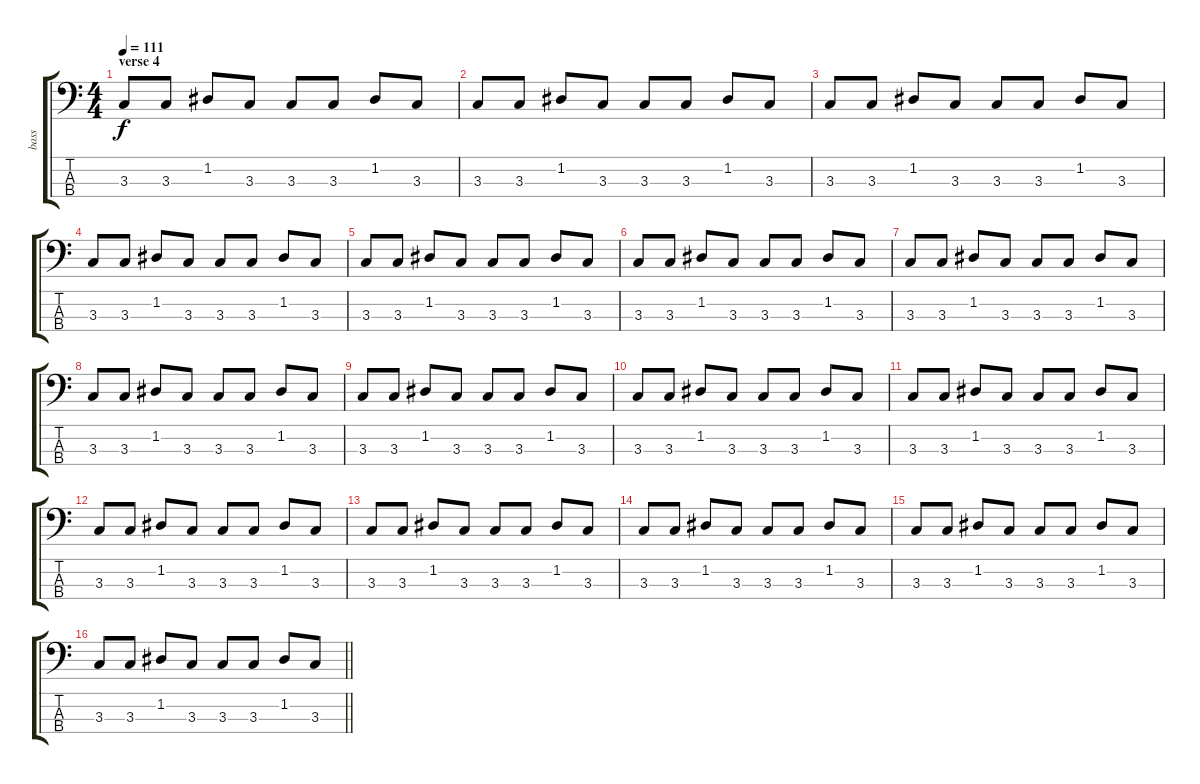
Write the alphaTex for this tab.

\track ("bass " "bass ") {instrument electricguitarjazz}
\staff {score tabs}
\tuning (G2 D2 A1 E1) {hide}
\ts (4 4)
\section ("" "verse 4")
\tempo 111
\clef f4
\ks c
3.3.8{dy f} 3.3.8 1.2.8 3.3.8 3.3.8 3.3.8 1.2.8 3.3.8 |
3.3.8 3.3.8 1.2.8 3.3.8 3.3.8 3.3.8 1.2.8 3.3.8 |
3.3.8 3.3.8 1.2.8 3.3.8 3.3.8 3.3.8 1.2.8 3.3.8 |
3.3.8 3.3.8 1.2.8 3.3.8 3.3.8 3.3.8 1.2.8 3.3.8 |
3.3.8 3.3.8 1.2.8 3.3.8 3.3.8 3.3.8 1.2.8 3.3.8 |
3.3.8 3.3.8 1.2.8 3.3.8 3.3.8 3.3.8 1.2.8 3.3.8 |
3.3.8 3.3.8 1.2.8 3.3.8 3.3.8 3.3.8 1.2.8 3.3.8 |
3.3.8 3.3.8 1.2.8 3.3.8 3.3.8 3.3.8 1.2.8 3.3.8 |
3.3.8 3.3.8 1.2.8 3.3.8 3.3.8 3.3.8 1.2.8 3.3.8 |
3.3.8 3.3.8 1.2.8 3.3.8 3.3.8 3.3.8 1.2.8 3.3.8 |
3.3.8 3.3.8 1.2.8 3.3.8 3.3.8 3.3.8 1.2.8 3.3.8 |
3.3.8 3.3.8 1.2.8 3.3.8 3.3.8 3.3.8 1.2.8 3.3.8 |
3.3.8 3.3.8 1.2.8 3.3.8 3.3.8 3.3.8 1.2.8 3.3.8 |
3.3.8 3.3.8 1.2.8 3.3.8 3.3.8 3.3.8 1.2.8 3.3.8 |
3.3.8 3.3.8 1.2.8 3.3.8 3.3.8 3.3.8 1.2.8 3.3.8 |
\barLineRight lightlight
3.3.8 3.3.8 1.2.8 3.3.8 3.3.8 3.3.8 1.2.8 3.3.8
